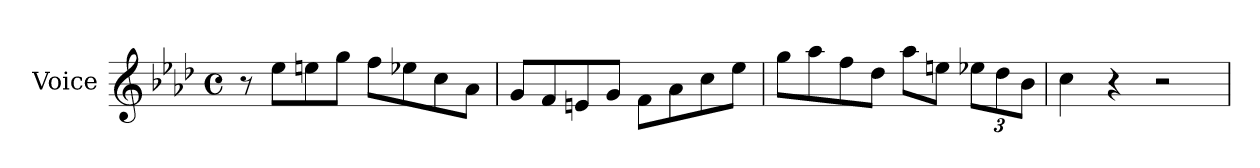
**kern
*part1
*staff1
*I"Voice
*I'Voice
*clefG2
*k[b-e-a-d-]
*M4/4
*met(c)
=1
8r
8ee-\L
8een\
8gg\J
8ff\L
8ee-X\
8cc\
8a-\J
=2
8g/L
8f/
8en/
8g/J
8f\L
8a-\
8cc\
8ee-\J
=3
8gg\L
8aa-\
8ff\
8dd-\J
8aa-\L
8een\J
12ee-X\L
12dd-\
12b-\J
=4
4cc\
4r
2rcc
=
*-
